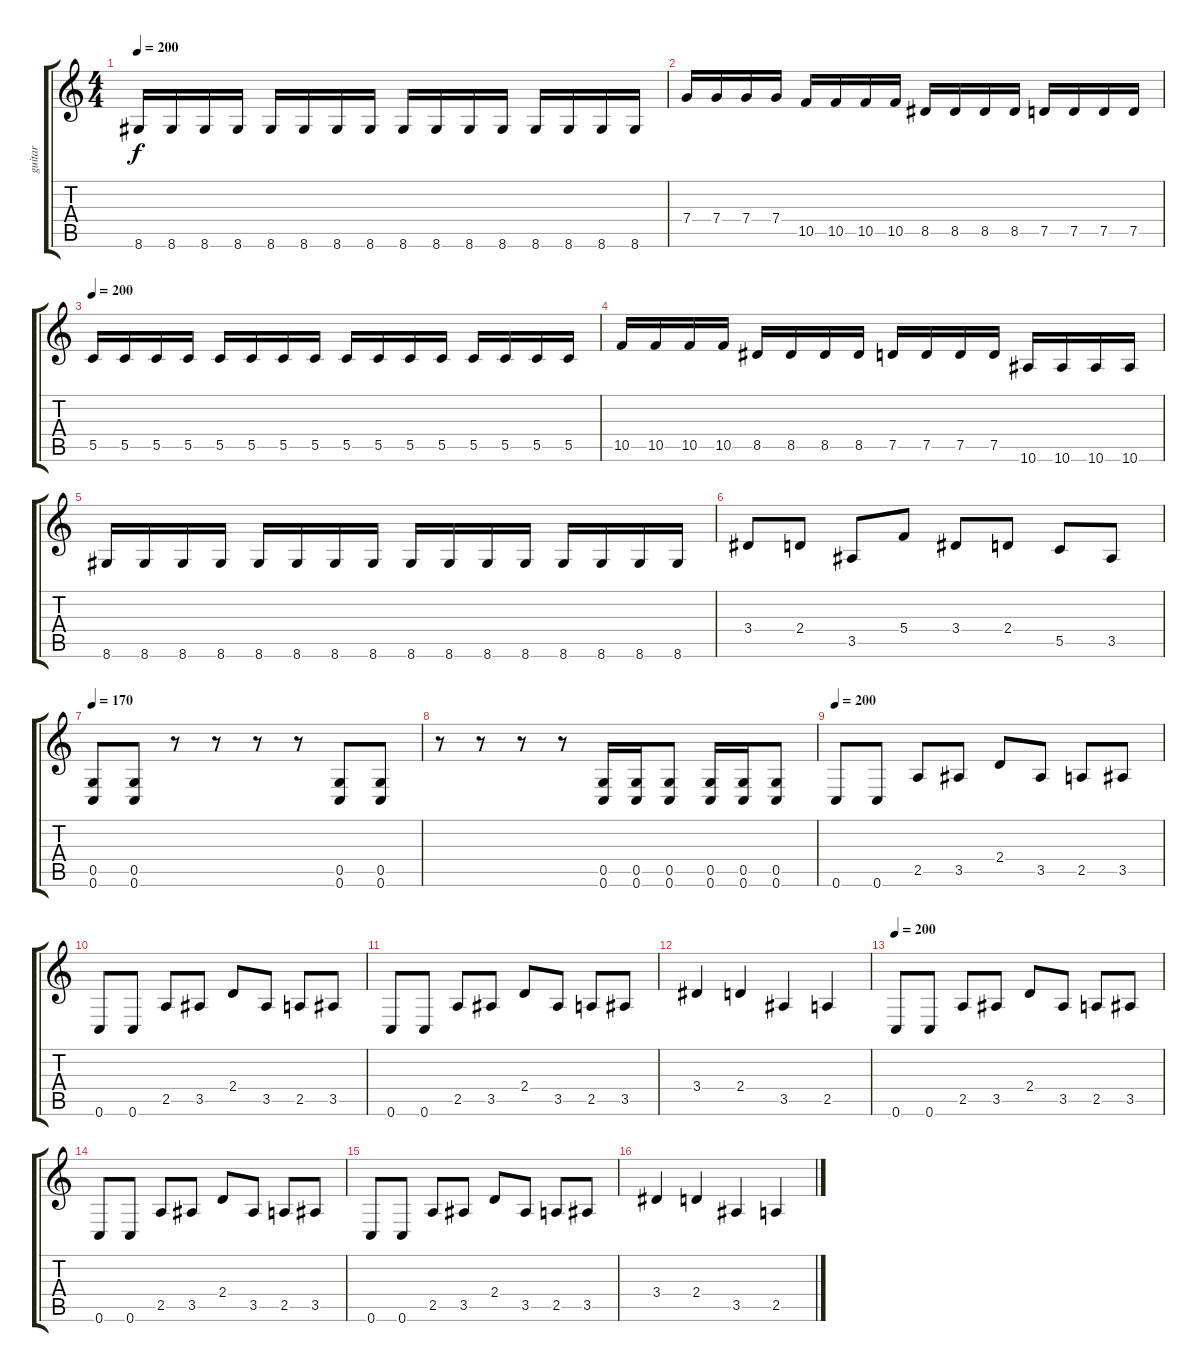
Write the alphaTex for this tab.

\track ("guitar" "guitar") {instrument distortionguitar}
\staff {score tabs}
\tuning (D4 A3 F3 C3 G2 C2) {hide}
\ts (4 4)
\tempo 200
\clef g2
\ks c
8.6.16{dy f} 8.6.16 8.6.16 8.6.16 8.6.16 8.6.16 8.6.16 8.6.16 8.6.16 8.6.16 8.6.16 8.6.16 8.6.16 8.6.16 8.6.16 8.6.16 |
7.4.16 7.4.16 7.4.16 7.4.16 10.5.16 10.5.16 10.5.16 10.5.16 8.5.16 8.5.16 8.5.16 8.5.16 7.5.16 7.5.16 7.5.16 7.5.16 |
\tempo 200
5.5.16 5.5.16 5.5.16 5.5.16 5.5.16 5.5.16 5.5.16 5.5.16 5.5.16 5.5.16 5.5.16 5.5.16 5.5.16 5.5.16 5.5.16 5.5.16 |
10.5.16 10.5.16 10.5.16 10.5.16 8.5.16 8.5.16 8.5.16 8.5.16 7.5.16 7.5.16 7.5.16 7.5.16 10.6.16 10.6.16 10.6.16 10.6.16 |
8.6.16 8.6.16 8.6.16 8.6.16 8.6.16 8.6.16 8.6.16 8.6.16 8.6.16 8.6.16 8.6.16 8.6.16 8.6.16 8.6.16 8.6.16 8.6.16 |
3.4.8 2.4.8 3.5.8 5.4.8 3.4.8 2.4.8 5.5.8 3.5.8 |
\tempo 170
(0.5 0.6).8 (0.5 0.6).8 r.8 r.8 r.8 r.8 (0.5 0.6).8 (0.5 0.6).8 |
r.8 r.8 r.8 r.8 (0.5 0.6).16 (0.5 0.6).16 (0.5 0.6).8 (0.5 0.6).16 (0.5 0.6).16 (0.5 0.6).8 |
\tempo 200
0.6.8 0.6.8 2.5.8 3.5.8 2.4.8 3.5.8 2.5.8 3.5.8 |
0.6.8 0.6.8 2.5.8 3.5.8 2.4.8 3.5.8 2.5.8 3.5.8 |
0.6.8 0.6.8 2.5.8 3.5.8 2.4.8 3.5.8 2.5.8 3.5.8 |
3.4.4 2.4.4 3.5.4 2.5.4 |
\tempo 200
0.6.8 0.6.8 2.5.8 3.5.8 2.4.8 3.5.8 2.5.8 3.5.8 |
0.6.8 0.6.8 2.5.8 3.5.8 2.4.8 3.5.8 2.5.8 3.5.8 |
0.6.8 0.6.8 2.5.8 3.5.8 2.4.8 3.5.8 2.5.8 3.5.8 |
3.4.4 2.4.4 3.5.4 2.5.4
